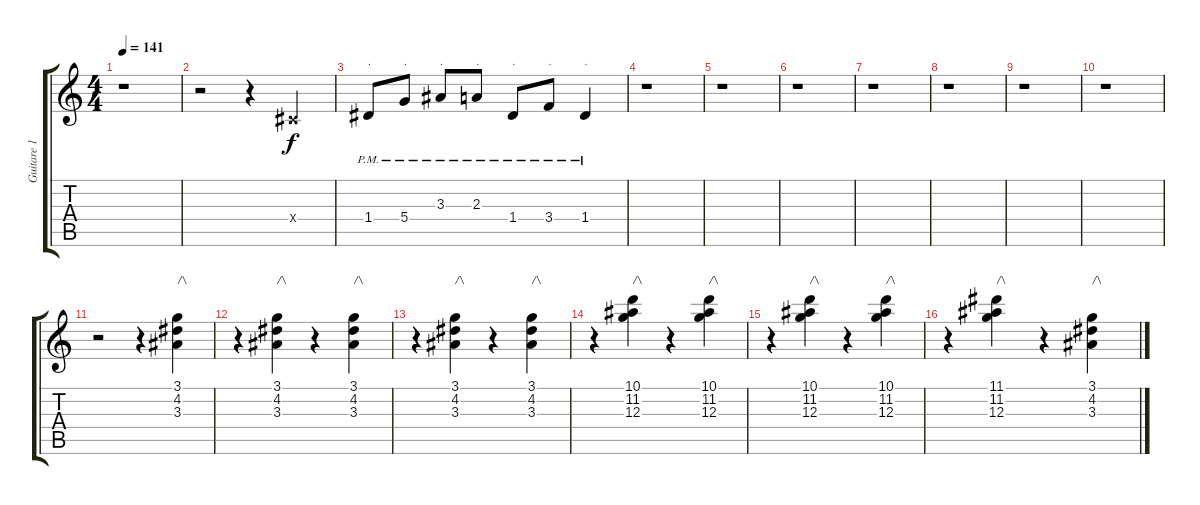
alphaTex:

\track ("Guitare 1" "Guitare 1") {instrument overdrivenguitar}
\staff {score tabs}
\tuning (E4 B3 G3 D3 A2 E2) {hide}
\ts (4 4)
\tempo 141
\clef g2
\ks c
r.1{dy f instrument overdrivenguitar} |
r.2 r.4 -1.4{x}.4 |
1.4{pm}.8{txt "."} 5.4{pm}.8{txt "."} 3.3{pm}.8{txt "."} 2.3{pm}.8{txt "."} 1.4{pm}.8{txt "."} 3.4{pm}.8{txt "."} 1.4{pm}.4{txt "."} |
r.1 |
r.1 |
r.1 |
r.1 |
r.1 |
r.1 |
r.1 |
r.2 r.4 (3.1 4.2 3.3).4{txt "/\\"} |
r.4 (3.1 4.2 3.3).4{txt "/\\"} r.4 (3.1 4.2 3.3).4{txt "/\\"} |
r.4 (3.1 4.2 3.3).4{txt "/\\"} r.4 (3.1 4.2 3.3).4{txt "/\\"} |
r.4 (10.1 11.2 12.3).4{txt "/\\"} r.4 (10.1 11.2 12.3).4{txt "/\\"} |
r.4 (10.1 11.2 12.3).4{txt "/\\"} r.4 (10.1 11.2 12.3).4{txt "/\\"} |
r.4 (11.1 11.2 12.3).4{txt "/\\"} r.4 (3.1 4.2 3.3).4{txt "/\\"}
